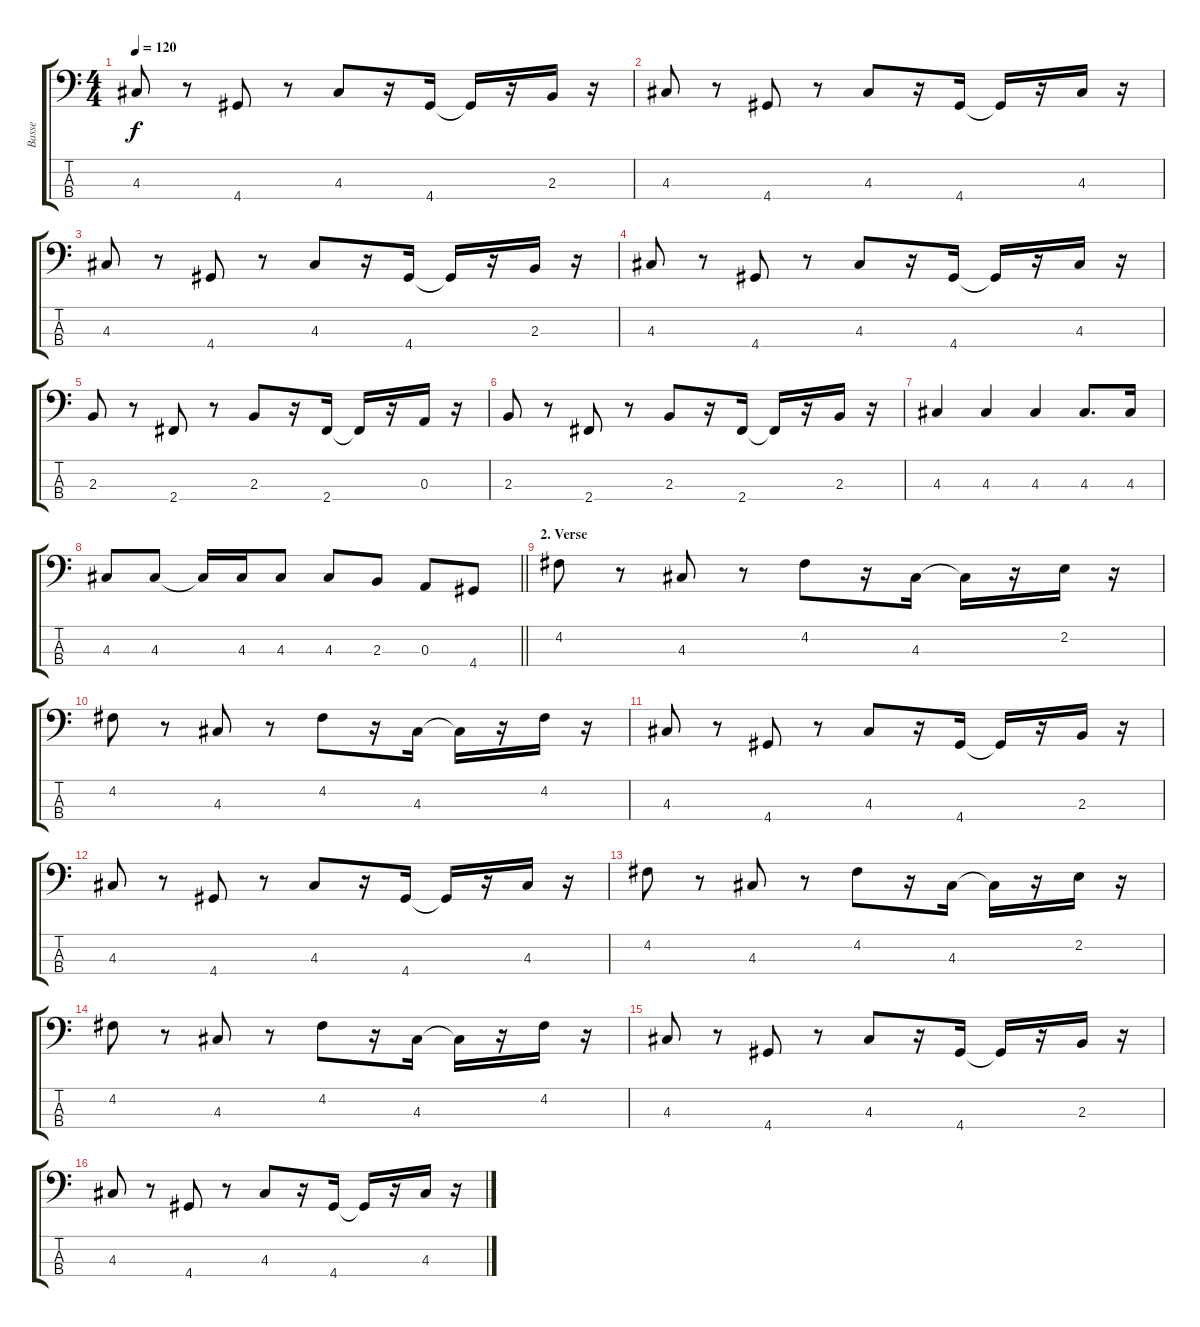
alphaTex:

\track ("Basse" "Basse") {instrument electricbassfinger}
\staff {score tabs}
\tuning (G2 D2 A1 E1) {hide}
\ts (4 4)
\tempo 120
\clef f4
\ks c
4.3.8{dy f} r.8 4.4.8 r.8 4.3.8 r.16 4.4.16 4.4{t}.16 r.16 2.3.16 r.16 |
4.3.8 r.8 4.4.8 r.8 4.3.8 r.16 4.4.16 4.4{t}.16 r.16 4.3.16 r.16 |
4.3.8 r.8 4.4.8 r.8 4.3.8 r.16 4.4.16 4.4{t}.16 r.16 2.3.16 r.16 |
4.3.8 r.8 4.4.8 r.8 4.3.8 r.16 4.4.16 4.4{t}.16 r.16 4.3.16 r.16 |
2.3.8 r.8 2.4.8 r.8 2.3.8 r.16 2.4.16 2.4{t}.16 r.16 0.3.16 r.16 |
2.3.8 r.8 2.4.8 r.8 2.3.8 r.16 2.4.16 2.4{t}.16 r.16 2.3.16 r.16 |
4.3.4 4.3.4 4.3.4 4.3.8{d} 4.3.16 |
\barLineRight lightlight
4.3.8 4.3.8 4.3{t}.16 4.3.16 4.3.8 4.3.8 2.3.8 0.3.8 4.4.8 |
\section ("" "2. Verse")
4.2.8 r.8 4.3.8 r.8 4.2.8 r.16 4.3.16 4.3{t}.16 r.16 2.2.16 r.16 |
4.2.8 r.8 4.3.8 r.8 4.2.8 r.16 4.3.16 4.3{t}.16 r.16 4.2.16 r.16 |
4.3.8 r.8 4.4.8 r.8 4.3.8 r.16 4.4.16 4.4{t}.16 r.16 2.3.16 r.16 |
4.3.8 r.8 4.4.8 r.8 4.3.8 r.16 4.4.16 4.4{t}.16 r.16 4.3.16 r.16 |
4.2.8 r.8 4.3.8 r.8 4.2.8 r.16 4.3.16 4.3{t}.16 r.16 2.2.16 r.16 |
4.2.8 r.8 4.3.8 r.8 4.2.8 r.16 4.3.16 4.3{t}.16 r.16 4.2.16 r.16 |
4.3.8 r.8 4.4.8 r.8 4.3.8 r.16 4.4.16 4.4{t}.16 r.16 2.3.16 r.16 |
4.3.8 r.8 4.4.8 r.8 4.3.8 r.16 4.4.16 4.4{t}.16 r.16 4.3.16 r.16
